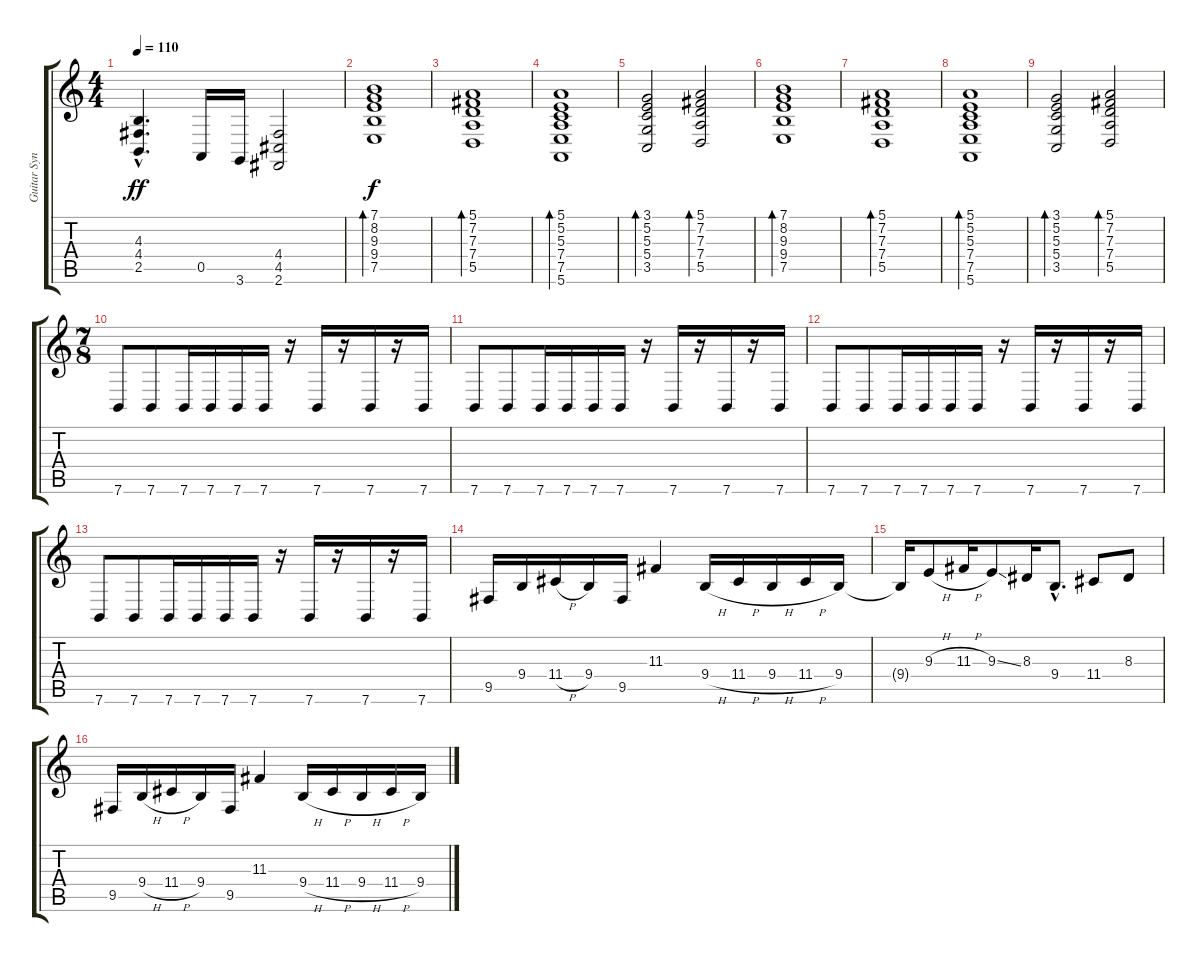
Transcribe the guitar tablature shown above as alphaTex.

\track ("Guitar Synths" "Guitar Syn") {instrument lead5charang}
\staff {score tabs}
\tuning (E4 B3 G3 D3 A2 E2) {hide}
\ts (4 4)
\tempo 110
\clef g2
\ks c
(4.3{hac} 4.4{hac} 2.5{hac}).4{d dy ff} 0.5.16 3.6.16 (4.4 4.5 2.6).2 |
(7.1 8.2 9.3 9.4 7.5).1{bd 480 dy f} |
(5.1 7.2 7.3 7.4 5.5).1{bd 480} |
(5.1 5.2 5.3 7.4 7.5 5.6).1{bd 480} |
(3.1 5.2 5.3 5.4 3.5).2{bd 480} (5.1 7.2 7.3 7.4 5.5).2{bd 480} |
(7.1 8.2 9.3 9.4 7.5).1{bd 480} |
(5.1 7.2 7.3 7.4 5.5).1{bd 480} |
(5.1 5.2 5.3 7.4 7.5 5.6).1{bd 480} |
(3.1 5.2 5.3 5.4 3.5).2{bd 480} (5.1 7.2 7.3 7.4 5.5).2{bd 480} |
\ts (7 8)
7.6.8 7.6.8 7.6.16 7.6.16 7.6.16 7.6.16 r.16 7.6.16 r.16 7.6.16 r.16 7.6.16 |
7.6.8 7.6.8 7.6.16 7.6.16 7.6.16 7.6.16 r.16 7.6.16 r.16 7.6.16 r.16 7.6.16 |
7.6.8 7.6.8 7.6.16 7.6.16 7.6.16 7.6.16 r.16 7.6.16 r.16 7.6.16 r.16 7.6.16 |
7.6.8 7.6.8 7.6.16 7.6.16 7.6.16 7.6.16 r.16 7.6.16 r.16 7.6.16 r.16 7.6.16 |
9.5.16 9.4.16 11.4{h}.16 9.4.16 9.5.16 11.3.4 9.4{h}.16 11.4{h}.16 9.4{h}.16 11.4{h}.16 9.4.16 |
9.4{t}.16 9.3{h}.8 11.3{h}.16 9.3{ss}.8 8.3.16 9.4{hac}.8{d} 11.4.8 8.3.8 |
9.5.16 9.4{h}.16 11.4{h}.16 9.4.16 9.5.16 11.3.4 9.4{h}.16 11.4{h}.16 9.4{h}.16 11.4{h}.16 9.4.16
